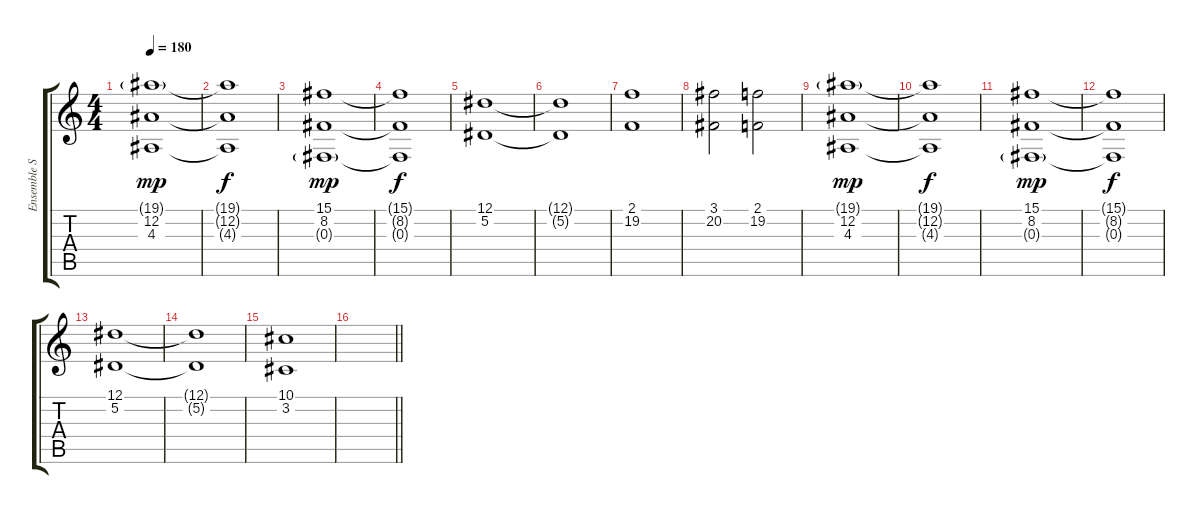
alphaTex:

\track ("Ensemble Strings" "Ensemble S") {instrument stringensemble1}
\staff {score tabs}
\tuning (Eb4 Bb3 Gb3 Db3 Ab2 Db2) {hide}
\ts (4 4)
\tempo 180
\clef g2
\ks c
(19.1{g} 12.2 4.3).1{dy mp} |
(19.1{t} 12.2{t} 4.3{t}).1{dy f} |
(15.1 8.2 0.3{g}).1{dy mp} |
(15.1{t} 8.2{t} 0.3{t}).1{dy f} |
(12.1 5.2).1 |
(12.1{t} 5.2{t}).1 |
(2.1 19.2).1 |
(3.1 20.2).2 (2.1 19.2).2 |
(19.1{g} 12.2 4.3).1{dy mp} |
(19.1{t} 12.2{t} 4.3{t}).1{dy f} |
(15.1 8.2 0.3{g}).1{dy mp} |
(15.1{t} 8.2{t} 0.3{t}).1{dy f} |
(12.1 5.2).1 |
(12.1{t} 5.2{t}).1 |
(10.1 3.2).1 |
\barLineRight lightlight
